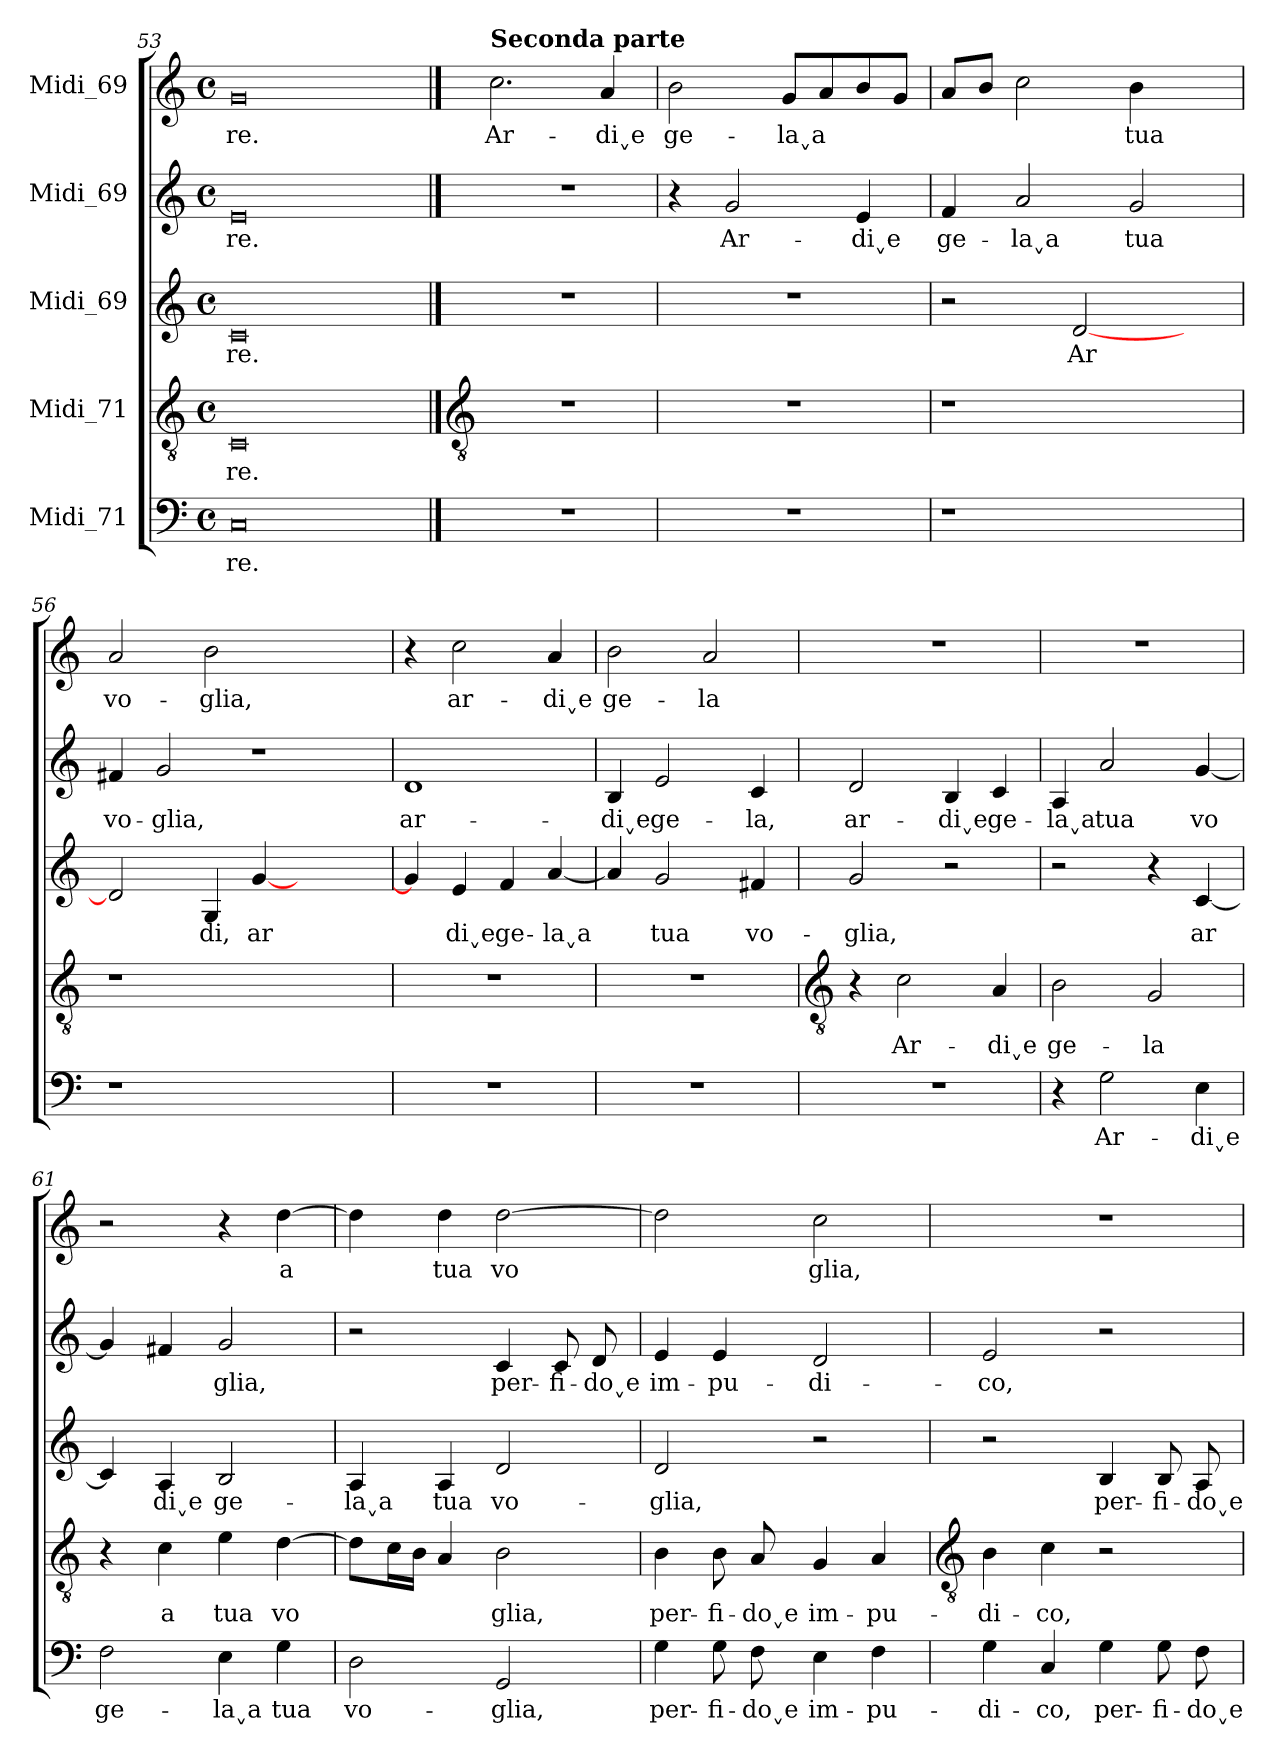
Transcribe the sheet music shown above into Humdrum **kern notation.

**kern	**text	**kern	**text	**kern	**text	**kern	**text	**kern	**text
*part5	*part5	*part4	*part4	*part3	*part3	*part2	*part2	*part1	*part1
*staff5	*staff5	*staff4	*staff4	*staff3	*staff3	*staff2	*staff2	*staff1	*staff1
*I"Midi_71	*	*I"Midi_71	*	*I"Midi_69	*	*I"Midi_69	*	*I"Midi_69	*
*clefF4	*	*clefGv2	*	*clefG2	*	*clefG2	*	*clefG2	*
*k[]	*	*k[]	*	*k[]	*	*k[]	*	*k[]	*
*C:	*	*C:	*	*C:	*	*C:	*	*C:	*
*M4/4	*	*M4/4	*	*M4/4	*	*M4/4	*	*M4/4	*
*met(c)	*	*met(c)	*	*met(c)	*	*met(c)	*	*met(c)	*
=53	=53	=53	=53	=53	=53	=53	=53	=53	=53
!	!LO:LY:b	!	!LO:LY:b	!	!LO:LY:b	!	!LO:LY:b	!	!LO:LY:b
0C	-re.	0C	-re.	0c	-re.	0e	-re.	0g	-re.
!!LO:LB:g=z
==54	==54	==54	==54	==54	==54	==54	==54	==54	==54
*	*	*clefGv2	*	*	*	*	*	*	*
!	!	!	!	!	!	!	!	!LO:TX:a:B:t=Seconda parte	!
!	!	!	!	!	!	!	!	!	!LO:LY:b
1r	.	1r	.	1r	.	1r	.	2.cc	Ar-
!	!	!	!	!	!	!	!	!	!LO:LY:b
.	.	.	.	.	.	.	.	4a	-diˬe
=55	=55	=55	=55	=55	=55	=55	=55	=55	=55
!	!	!	!	!	!	!	!	!	!LO:LY:b
1r	.	1r	.	1r	.	4r	.	2b	ge-
!	!	!	!	!	!	!	!LO:LY:b	!	!
.	.	.	.	.	.	2g	Ar-	.	.
!	!	!	!	!	!	!	!	!	!LO:LY:b
.	.	.	.	.	.	.	.	8gL	-laˬa
.	.	.	.	.	.	.	.	8a	.
!	!	!	!	!	!	!	!LO:LY:b	!	!
.	.	.	.	.	.	4e	-diˬe	8b	.
.	.	.	.	.	.	.	.	8gJ	.
=56	=56	=56	=56	=56	=56	=56	=56	=56	=56
!	!	!	!	!	!	!	!LO:LY:b	!	!
1r	.	1r	.	2r	.	4f	ge-	8aL	.
.	.	.	.	.	.	.	.	8bJ	.
!	!	!	!	!	!	!	!LO:LY:b	!	!
.	.	.	.	.	.	2a	-laˬa	2cc	.
!	!	!	!	!	!LO:LY:b	!	!	!	!
.	.	.	.	[2d	Ar	.	.	.	.
!	!	!	!	!	!	!	!LO:LY:b	!	!LO:LY:b
.	.	.	.	.	.	2g	tua	4b	tua
4ryy	.	4ryy	.	4ryy	.	.	.	4ryy	.
=56A	=56A	=56A	=56A	=56A	=56A	=56A	=56A	=56A	=56A
!	!	!	!	!	!	!	!LO:LY:b	!	!LO:LY:b
1r	.	1r	.	2d]	.	4f#X	vo-	2a	vo-
!	!	!	!	!	!	!	!LO:LY:b	!	!
.	.	.	.	.	.	2g	-glia,	.	.
!	!	!	!	!	!LO:LY:b	!	!	!	!LO:LY:b
.	.	.	.	4G	di,	.	.	2b	-glia,
!	!	!	!	!	!LO:LY:b	!	!	!	!
.	.	.	.	[4g	ar	1r	.	.	.
2.ryy	.	2.ryy	.	2.ryy	.	.	.	2.ryy	.
=57A	=57A	=57A	=57A	=57A	=57A	=57A	=57A	=57A	=57A
!	!	!	!	!	!	!	!LO:LY:b	!	!
1r	.	1r	.	4g]	.	1d	ar-	4r	.
!	!	!	!	!	!LO:LY:b	!	!	!	!LO:LY:b
.	.	.	.	4e	diˬe	.	.	2cc	ar-
!	!	!	!	!	!LO:LY:b	!	!	!	!
.	.	.	.	4f	ge-	.	.	.	.
!	!	!	!	!	!LO:LY:b	!	!	!	!LO:LY:b
.	.	.	.	[4a	-laˬa	.	.	4a	-diˬe
!!LO:LB:g=z
=58	=58	=58	=58	=58	=58	=58	=58	=58	=58
!	!	!	!	!	!	!	!LO:LY:b	!	!LO:LY:b
1r	.	1r	.	4a]	.	4B	-diˬe	2b	ge-
!	!	!	!	!	!LO:LY:b	!	!LO:LY:b	!	!
.	.	.	.	2g	tua	2e	ge-	.	.
!	!	!	!	!	!	!	!	!	!LO:LY:b
.	.	.	.	.	.	.	.	2a	-la
!	!	!	!	!	!LO:LY:b	!	!LO:LY:b	!	!
.	.	.	.	4f#X	vo-	4c	-la,	.	.
!!LO:LB:g=z
=59	=59	=59	=59	=59	=59	=59	=59	=59	=59
*	*	*clefGv2	*	*	*	*	*	*	*
!	!	!	!	!	!LO:LY:b	!	!LO:LY:b	!	!
1r	.	4r	.	2g	-glia,	2d	ar-	1r	.
!	!	!	!LO:LY:b	!	!	!	!	!	!
.	.	2c	Ar-	.	.	.	.	.	.
!	!	!	!	!	!	!	!LO:LY:b	!	!
.	.	.	.	2r	.	4B	-diˬe	.	.
!	!	!	!LO:LY:b	!	!	!	!LO:LY:b	!	!
.	.	4A	-diˬe	.	.	4c	ge-	.	.
=60	=60	=60	=60	=60	=60	=60	=60	=60	=60
!	!	!	!LO:LY:b	!	!	!	!LO:LY:b	!	!
4r	.	2B	ge-	2r	.	4A	-laˬa	1r	.
!	!LO:LY:b	!	!	!	!	!	!LO:LY:b	!	!
2G	Ar-	.	.	.	.	2a	tua	.	.
!	!	!	!LO:LY:b	!	!	!	!	!	!
.	.	2G	-la	4r	.	.	.	.	.
!	!LO:LY:b	!	!	!	!LO:LY:b	!	!LO:LY:b	!	!
4E	-diˬe	.	.	[4c	ar	[4g	vo	.	.
=61	=61	=61	=61	=61	=61	=61	=61	=61	=61
!	!LO:LY:b	!	!	!	!	!	!	!	!
2F	ge-	4r	.	4c]	.	4g]	.	2r	.
!	!	!	!LO:LY:b	!	!LO:LY:b	!	!	!	!
.	.	4c	a	4A	diˬe	4f#	.	.	.
!	!LO:LY:b	!	!LO:LY:b	!	!LO:LY:b	!	!LO:LY:b	!	!
4E	-laˬa	4e	tua	2B	ge-	2g	glia,	4r	.
!	!LO:LY:b	!	!LO:LY:b	!	!	!	!	!	!LO:LY:b
4G	tua	[4d	vo	.	.	.	.	[4dd	a
=62	=62	=62	=62	=62	=62	=62	=62	=62	=62
!	!LO:LY:b	!	!	!	!LO:LY:b	!	!	!	!
2D	vo-	8dL]	.	4A	-laˬa	2r	.	4dd]	.
.	.	16cL	.	.	.	.	.	.	.
.	.	16BJJ	.	.	.	.	.	.	.
!	!	!	!	!	!LO:LY:b	!	!	!	!LO:LY:b
.	.	4A	.	4A	tua	.	.	4dd	tua
!	!LO:LY:b	!	!LO:LY:b	!	!LO:LY:b	!	!LO:LY:b	!	!LO:LY:b
2GG	-glia,	2B	glia,	2d	vo-	4c	per-	[2dd	vo
!	!	!	!	!	!	!	!LO:LY:b	!	!
.	.	.	.	.	.	8c	-fi-	.	.
!	!	!	!	!	!	!	!LO:LY:b	!	!
.	.	.	.	.	.	8d	-doˬe	.	.
!!LO:LB:g=z
=63	=63	=63	=63	=63	=63	=63	=63	=63	=63
!	!LO:LY:b	!	!LO:LY:b	!	!LO:LY:b	!	!LO:LY:b	!	!
4G	per-	4B	per-	2d	-glia,	4e	im-	2dd]	.
!	!LO:LY:b	!	!LO:LY:b	!	!	!	!LO:LY:b	!	!
8G	-fi-	8B	-fi-	.	.	4e	-pu-	.	.
!	!LO:LY:b	!	!LO:LY:b	!	!	!	!	!	!
8F	-doˬe	8A	-doˬe	.	.	.	.	.	.
!	!LO:LY:b	!	!LO:LY:b	!	!	!	!LO:LY:b	!	!LO:LY:b
4E	im-	4G	im-	2r	.	2d	-di-	2cc	glia,
!	!LO:LY:b	!	!LO:LY:b	!	!	!	!	!	!
4F	-pu-	4A	-pu-	.	.	.	.	.	.
!!LO:LB:g=z
=64	=64	=64	=64	=64	=64	=64	=64	=64	=64
*	*	*clefGv2	*	*	*	*	*	*	*
!	!LO:LY:b	!	!LO:LY:b	!	!	!	!LO:LY:b	!	!
4G	-di-	4B	-di-	2r	.	2e	-co,	1r	.
!	!LO:LY:b	!	!LO:LY:b	!	!	!	!	!	!
4C	-co,	4c	-co,	.	.	.	.	.	.
!	!LO:LY:b	!	!	!	!LO:LY:b	!	!	!	!
4G	per-	2r	.	4B	per-	2r	.	.	.
!	!LO:LY:b	!	!	!	!LO:LY:b	!	!	!	!
8G	-fi-	.	.	8B	-fi-	.	.	.	.
!	!LO:LY:b	!	!	!	!LO:LY:b	!	!	!	!
8F	-doˬe	.	.	8A	-doˬe	.	.	.	.
=	=	=	=	=	=	=	=	=	=
*-	*-	*-	*-	*-	*-	*-	*-	*-	*-
